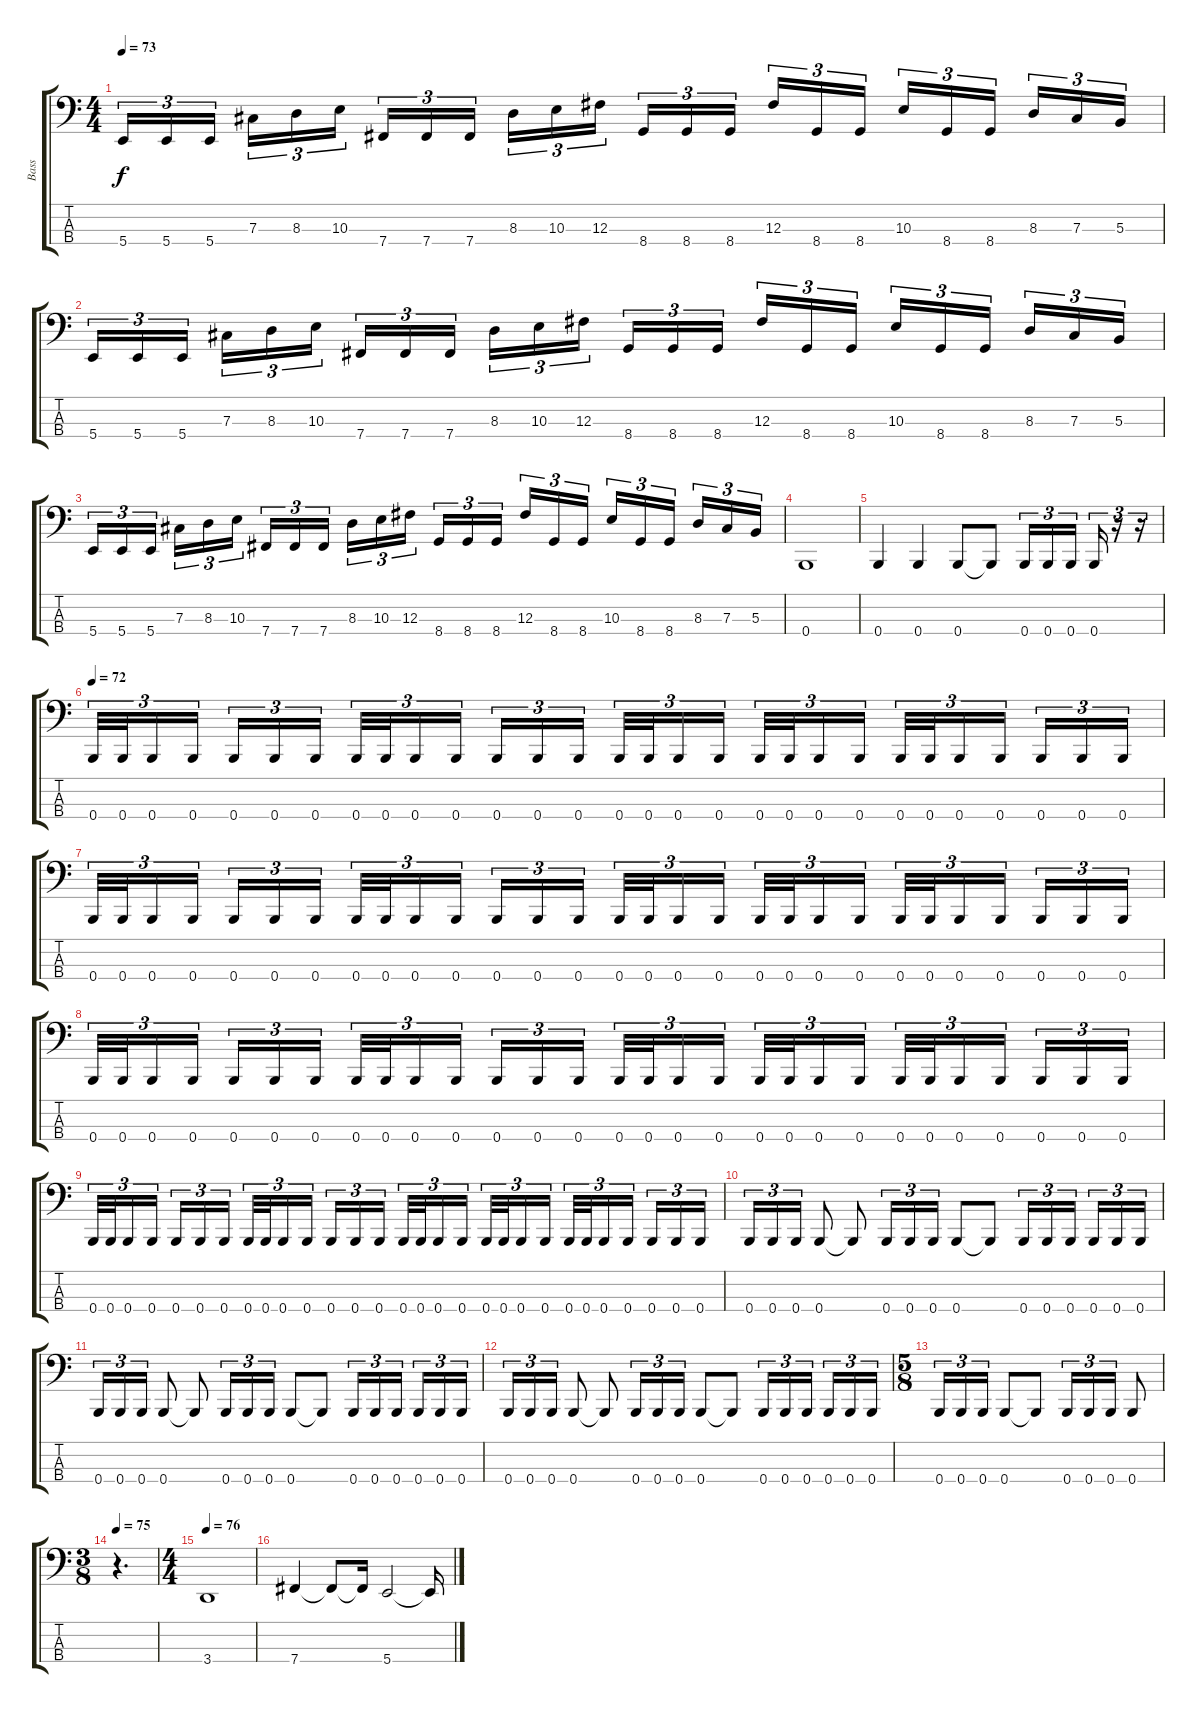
\track ("Bass" "Bass") {instrument electricbasspick}
\staff {score tabs}
\tuning (E2 B1 Gb1 B0) {hide}
\ts (4 4)
\tempo 73
\clef f4
\ks c
5.4.16{tu (3 2) dy f} 5.4.16{tu (3 2)} 5.4.16{tu (3 2)} 7.3.16{tu (3 2)} 8.3.16{tu (3 2)} 10.3.16{tu (3 2)} 7.4.16{tu (3 2)} 7.4.16{tu (3 2)} 7.4.16{tu (3 2)} 8.3.16{tu (3 2)} 10.3.16{tu (3 2)} 12.3.16{tu (3 2)} 8.4.16{tu (3 2)} 8.4.16{tu (3 2)} 8.4.16{tu (3 2)} 12.3.16{tu (3 2)} 8.4.16{tu (3 2)} 8.4.16{tu (3 2)} 10.3.16{tu (3 2)} 8.4.16{tu (3 2)} 8.4.16{tu (3 2)} 8.3.16{tu (3 2)} 7.3.16{tu (3 2)} 5.3.16{tu (3 2)} |
5.4.16{tu (3 2)} 5.4.16{tu (3 2)} 5.4.16{tu (3 2)} 7.3.16{tu (3 2)} 8.3.16{tu (3 2)} 10.3.16{tu (3 2)} 7.4.16{tu (3 2)} 7.4.16{tu (3 2)} 7.4.16{tu (3 2)} 8.3.16{tu (3 2)} 10.3.16{tu (3 2)} 12.3.16{tu (3 2)} 8.4.16{tu (3 2)} 8.4.16{tu (3 2)} 8.4.16{tu (3 2)} 12.3.16{tu (3 2)} 8.4.16{tu (3 2)} 8.4.16{tu (3 2)} 10.3.16{tu (3 2)} 8.4.16{tu (3 2)} 8.4.16{tu (3 2)} 8.3.16{tu (3 2)} 7.3.16{tu (3 2)} 5.3.16{tu (3 2)} |
5.4.16{tu (3 2)} 5.4.16{tu (3 2)} 5.4.16{tu (3 2)} 7.3.16{tu (3 2)} 8.3.16{tu (3 2)} 10.3.16{tu (3 2)} 7.4.16{tu (3 2)} 7.4.16{tu (3 2)} 7.4.16{tu (3 2)} 8.3.16{tu (3 2)} 10.3.16{tu (3 2)} 12.3.16{tu (3 2)} 8.4.16{tu (3 2)} 8.4.16{tu (3 2)} 8.4.16{tu (3 2)} 12.3.16{tu (3 2)} 8.4.16{tu (3 2)} 8.4.16{tu (3 2)} 10.3.16{tu (3 2)} 8.4.16{tu (3 2)} 8.4.16{tu (3 2)} 8.3.16{tu (3 2)} 7.3.16{tu (3 2)} 5.3.16{tu (3 2)} |
0.4.1 |
0.4.4 0.4.4 0.4.8 0.4{t}.8 0.4.16{tu (3 2)} 0.4.16{tu (3 2)} 0.4.16{tu (3 2)} 0.4.16{tu (3 2)} r.16{tu (3 2)} r.16{tu (3 2)} |
\tempo 72
0.4.32{tu (3 2)} 0.4.32{tu (3 2)} 0.4.16{tu (3 2)} 0.4.16{tu (3 2)} 0.4.16{tu (3 2)} 0.4.16{tu (3 2)} 0.4.16{tu (3 2)} 0.4.32{tu (3 2)} 0.4.32{tu (3 2)} 0.4.16{tu (3 2)} 0.4.16{tu (3 2)} 0.4.16{tu (3 2)} 0.4.16{tu (3 2)} 0.4.16{tu (3 2)} 0.4.32{tu (3 2)} 0.4.32{tu (3 2)} 0.4.16{tu (3 2)} 0.4.16{tu (3 2)} 0.4.32{tu (3 2)} 0.4.32{tu (3 2)} 0.4.16{tu (3 2)} 0.4.16{tu (3 2)} 0.4.32{tu (3 2)} 0.4.32{tu (3 2)} 0.4.16{tu (3 2)} 0.4.16{tu (3 2)} 0.4.16{tu (3 2)} 0.4.16{tu (3 2)} 0.4.16{tu (3 2)} |
0.4.32{tu (3 2)} 0.4.32{tu (3 2)} 0.4.16{tu (3 2)} 0.4.16{tu (3 2)} 0.4.16{tu (3 2)} 0.4.16{tu (3 2)} 0.4.16{tu (3 2)} 0.4.32{tu (3 2)} 0.4.32{tu (3 2)} 0.4.16{tu (3 2)} 0.4.16{tu (3 2)} 0.4.16{tu (3 2)} 0.4.16{tu (3 2)} 0.4.16{tu (3 2)} 0.4.32{tu (3 2)} 0.4.32{tu (3 2)} 0.4.16{tu (3 2)} 0.4.16{tu (3 2)} 0.4.32{tu (3 2)} 0.4.32{tu (3 2)} 0.4.16{tu (3 2)} 0.4.16{tu (3 2)} 0.4.32{tu (3 2)} 0.4.32{tu (3 2)} 0.4.16{tu (3 2)} 0.4.16{tu (3 2)} 0.4.16{tu (3 2)} 0.4.16{tu (3 2)} 0.4.16{tu (3 2)} |
0.4.32{tu (3 2)} 0.4.32{tu (3 2)} 0.4.16{tu (3 2)} 0.4.16{tu (3 2)} 0.4.16{tu (3 2)} 0.4.16{tu (3 2)} 0.4.16{tu (3 2)} 0.4.32{tu (3 2)} 0.4.32{tu (3 2)} 0.4.16{tu (3 2)} 0.4.16{tu (3 2)} 0.4.16{tu (3 2)} 0.4.16{tu (3 2)} 0.4.16{tu (3 2)} 0.4.32{tu (3 2)} 0.4.32{tu (3 2)} 0.4.16{tu (3 2)} 0.4.16{tu (3 2)} 0.4.32{tu (3 2)} 0.4.32{tu (3 2)} 0.4.16{tu (3 2)} 0.4.16{tu (3 2)} 0.4.32{tu (3 2)} 0.4.32{tu (3 2)} 0.4.16{tu (3 2)} 0.4.16{tu (3 2)} 0.4.16{tu (3 2)} 0.4.16{tu (3 2)} 0.4.16{tu (3 2)} |
0.4.32{tu (3 2)} 0.4.32{tu (3 2)} 0.4.16{tu (3 2)} 0.4.16{tu (3 2)} 0.4.16{tu (3 2)} 0.4.16{tu (3 2)} 0.4.16{tu (3 2)} 0.4.32{tu (3 2)} 0.4.32{tu (3 2)} 0.4.16{tu (3 2)} 0.4.16{tu (3 2)} 0.4.16{tu (3 2)} 0.4.16{tu (3 2)} 0.4.16{tu (3 2)} 0.4.32{tu (3 2)} 0.4.32{tu (3 2)} 0.4.16{tu (3 2)} 0.4.16{tu (3 2)} 0.4.32{tu (3 2)} 0.4.32{tu (3 2)} 0.4.16{tu (3 2)} 0.4.16{tu (3 2)} 0.4.32{tu (3 2)} 0.4.32{tu (3 2)} 0.4.16{tu (3 2)} 0.4.16{tu (3 2)} 0.4.16{tu (3 2)} 0.4.16{tu (3 2)} 0.4.16{tu (3 2)} |
0.4.16{tu (3 2)} 0.4.16{tu (3 2)} 0.4.16{tu (3 2)} 0.4.8 0.4{t}.8 0.4.16{tu (3 2)} 0.4.16{tu (3 2)} 0.4.16{tu (3 2)} 0.4.8 0.4{t}.8 0.4.16{tu (3 2)} 0.4.16{tu (3 2)} 0.4.16{tu (3 2)} 0.4.16{tu (3 2)} 0.4.16{tu (3 2)} 0.4.16{tu (3 2)} |
0.4.16{tu (3 2)} 0.4.16{tu (3 2)} 0.4.16{tu (3 2)} 0.4.8 0.4{t}.8 0.4.16{tu (3 2)} 0.4.16{tu (3 2)} 0.4.16{tu (3 2)} 0.4.8 0.4{t}.8 0.4.16{tu (3 2)} 0.4.16{tu (3 2)} 0.4.16{tu (3 2)} 0.4.16{tu (3 2)} 0.4.16{tu (3 2)} 0.4.16{tu (3 2)} |
0.4.16{tu (3 2)} 0.4.16{tu (3 2)} 0.4.16{tu (3 2)} 0.4.8 0.4{t}.8 0.4.16{tu (3 2)} 0.4.16{tu (3 2)} 0.4.16{tu (3 2)} 0.4.8 0.4{t}.8 0.4.16{tu (3 2)} 0.4.16{tu (3 2)} 0.4.16{tu (3 2)} 0.4.16{tu (3 2)} 0.4.16{tu (3 2)} 0.4.16{tu (3 2)} |
\ts (5 8)
0.4.16{tu (3 2)} 0.4.16{tu (3 2)} 0.4.16{tu (3 2)} 0.4.8 0.4{t}.8 0.4.16{tu (3 2)} 0.4.16{tu (3 2)} 0.4.16{tu (3 2)} 0.4.8 |
\ts (3 8)
\tempo 75
r.4{d} |
\ts (4 4)
\tempo 76
3.4.1 |
7.4.4 7.4{t}.8 7.4{t}.16 5.4.2 5.4{t}.16
